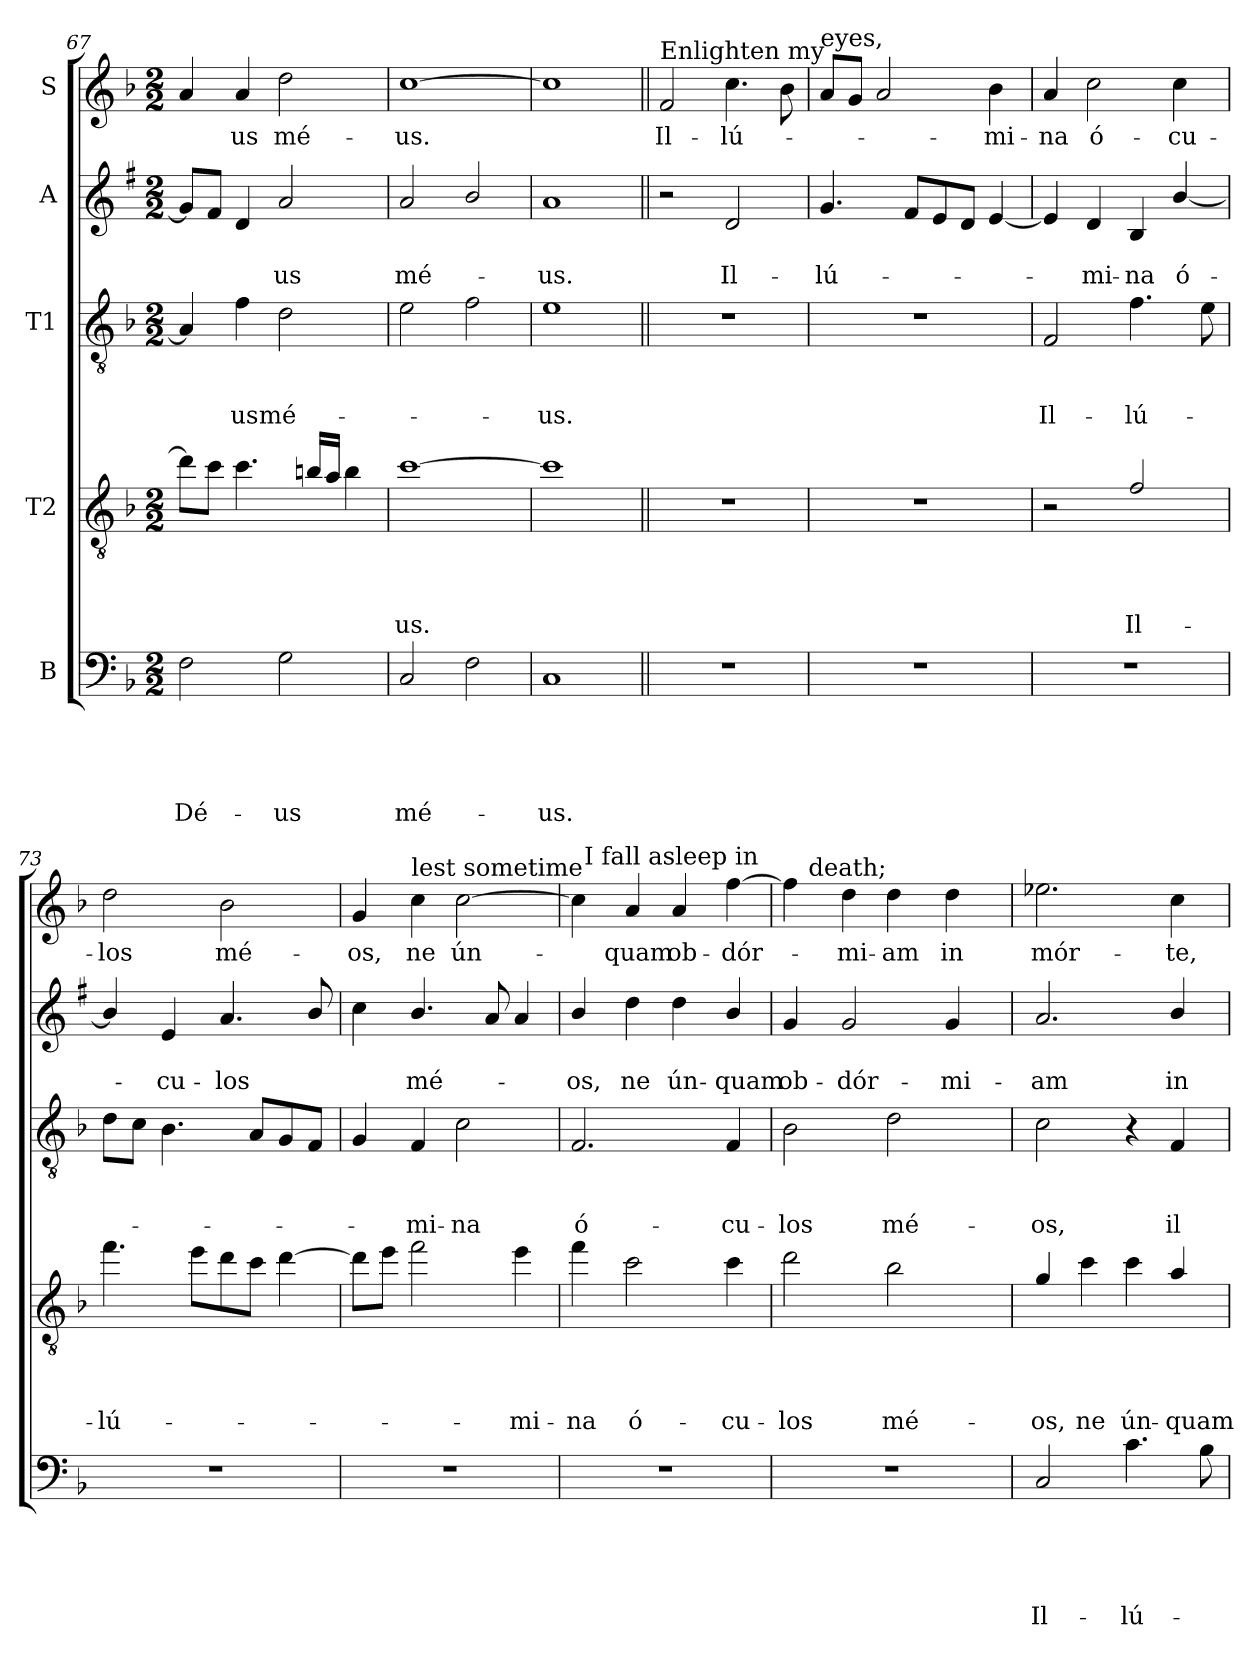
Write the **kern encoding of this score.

**kern	**text	**text	**text	**text	**text	**kern	**text	**text	**text	**text	**kern	**text	**text	**text	**kern	**text	**text	**kern	**text
*part5	*part5	*part5	*part5	*part5	*part5	*part4	*part4	*part4	*part4	*part4	*part3	*part3	*part3	*part3	*part2	*part2	*part2	*part1	*part1
*staff5	*staff5	*staff5	*staff5	*staff5	*staff5	*staff4	*staff4	*staff4	*staff4	*staff4	*staff3	*staff3	*staff3	*staff3	*staff2	*staff2	*staff2	*staff1	*staff1
*I"B	*	*	*	*	*	*I"T2	*	*	*	*	*I"T1	*	*	*	*I"A	*	*	*I"S	*
!!LO:PB:g=z
*clefF4	*	*	*	*	*	*clefGv2	*	*	*	*	*clefGv2	*	*	*	*clefG2	*	*	*clefG2	*
*	*	*	*	*	*	*ITrd8c14	*	*	*	*	*	*	*	*	*ITrd1c2	*	*	*	*
*k[b-]	*	*	*	*	*	*k[b-]	*	*	*	*	*k[b-]	*	*	*	*k[b-]	*	*	*k[b-]	*
*F:	*	*	*	*	*	*F:	*	*	*	*	*F:	*	*	*	*F:	*	*	*F:	*
*M2/2	*	*	*	*	*	*M2/2	*	*	*	*	*M2/2	*	*	*	*M2/2	*	*	*M2/2	*
=67	=67	=67	=67	=67	=67	=67	=67	=67	=67	=67	=67	=67	=67	=67	=67	=67	=67	=67	=67
!	!	!	!	!	!LO:LY:b	!	!	!	!	!	!	!	!	!	!	!	!	!	!
2F\	.	.	.	.	Dé-	8d\L]	.	.	.	.	4A/]	.	.	.	8f/L]	.	.	4a/	.
.	.	.	.	.	.	8c\J	.	.	.	.	.	.	.	.	8e/J	.	.	.	.
!	!	!	!	!	!	!	!	!	!	!	!	!	!	!LO:LY:b	!	!	!	!	!LO:LY:b
.	.	.	.	.	.	4.c\	.	.	.	.	4f\	.	.	-us	4c/	.	.	4a/	-us
!	!	!	!	!	!LO:LY:b	!	!	!	!	!	!	!	!	!LO:LY:b	!	!	!LO:LY:b	!	!LO:LY:b
2G\	.	.	.	.	-us	.	.	.	.	.	2d\	.	.	mé-	2g/	.	-us	2dd\	mé-
.	.	.	.	.	.	16B/LL	.	.	.	.	.	.	.	.	.	.	.	.	.
.	.	.	.	.	.	16A/JJ	.	.	.	.	.	.	.	.	.	.	.	.	.
.	.	.	.	.	.	4B\	.	.	.	.	.	.	.	.	.	.	.	.	.
=68	=68	=68	=68	=68	=68	=68	=68	=68	=68	=68	=68	=68	=68	=68	=68	=68	=68	=68	=68
!	!	!	!	!	!LO:LY:b	!	!	!	!	!LO:LY:b	!	!	!	!	!	!	!LO:LY:b	!	!LO:LY:b
2C/	.	.	.	.	mé-	[1c	.	.	.	-us.	2e\	.	.	.	2g/	.	mé-	[1cc	-us.
2F\	.	.	.	.	.	.	.	.	.	.	2f\	.	.	.	2a/	.	.	.	.
=69	=69	=69	=69	=69	=69	=69	=69	=69	=69	=69	=69	=69	=69	=69	=69	=69	=69	=69	=69
!	!	!	!	!	!LO:LY:b	!	!	!	!	!	!	!	!	!LO:LY:b	!	!	!LO:LY:b	!	!
1C	.	.	.	.	-us.	1c]	.	.	.	.	1e	.	.	-us.	1g	.	-us.	1cc]	.
=70||	=70||	=70||	=70||	=70||	=70||	=70||	=70||	=70||	=70||	=70||	=70||	=70||	=70||	=70||	=70||	=70||	=70||	=70||	=70||
!	!	!	!	!	!	!	!	!	!	!	!	!	!	!	!	!	!	!LO:TX:a:t=Enlighten my	!
!	!	!	!	!	!	!	!	!	!	!	!	!	!	!	!	!	!	!	!LO:LY:b
1r	.	.	.	.	.	1r	.	.	.	.	1r	.	.	.	2r	.	.	2f/	Il-
!	!	!	!	!	!	!	!	!	!	!	!	!	!	!	!	!	!LO:LY:b	!	!LO:LY:b
.	.	.	.	.	.	.	.	.	.	.	.	.	.	.	2c/	.	Il-	4.cc\	-lú-
.	.	.	.	.	.	.	.	.	.	.	.	.	.	.	.	.	.	8b-\	.
=71	=71	=71	=71	=71	=71	=71	=71	=71	=71	=71	=71	=71	=71	=71	=71	=71	=71	=71	=71
!	!	!	!	!	!	!	!	!	!	!	!	!	!	!	!	!	!	!LO:TX:a:t=eyes,	!
!	!	!	!	!	!	!	!	!	!	!	!	!	!	!	!	!	!LO:LY:b	!	!
1r	.	.	.	.	.	1r	.	.	.	.	1r	.	.	.	4.f/	.	-lú-	8a/L	.
.	.	.	.	.	.	.	.	.	.	.	.	.	.	.	.	.	.	8g/J	.
.	.	.	.	.	.	.	.	.	.	.	.	.	.	.	.	.	.	2a/	.
.	.	.	.	.	.	.	.	.	.	.	.	.	.	.	8e/L	.	.	.	.
.	.	.	.	.	.	.	.	.	.	.	.	.	.	.	8d/	.	.	.	.
.	.	.	.	.	.	.	.	.	.	.	.	.	.	.	8c/J	.	.	.	.
!	!	!	!	!	!	!	!	!	!	!	!	!	!	!	!	!	!	!	!LO:LY:b
.	.	.	.	.	.	.	.	.	.	.	.	.	.	.	[4d/	.	.	4b-\	-mi-
=72	=72	=72	=72	=72	=72	=72	=72	=72	=72	=72	=72	=72	=72	=72	=72	=72	=72	=72	=72
!	!	!	!	!	!	!	!	!	!	!	!	!	!	!LO:LY:b	!	!	!	!	!LO:LY:b
1r	.	.	.	.	.	2r	.	.	.	.	2F/	.	.	Il-	4d/]	.	.	4a/	-na
!	!	!	!	!	!	!	!	!	!	!	!	!	!	!	!	!	!LO:LY:b	!	!LO:LY:b
.	.	.	.	.	.	.	.	.	.	.	.	.	.	.	4c/	.	-mi-	2cc\	ó-
!	!	!	!	!	!	!	!	!	!	!LO:LY:b	!	!	!	!LO:LY:b	!	!	!LO:LY:b	!	!
.	.	.	.	.	.	2F/	.	.	.	Il-	4.f\	.	.	-lú-	4A/	.	-na	.	.
!	!	!	!	!	!	!	!	!	!	!	!	!	!	!	!	!	!LO:LY:b	!	!LO:LY:b
.	.	.	.	.	.	.	.	.	.	.	.	.	.	.	[4a/	.	ó-	4cc\	-cu-
.	.	.	.	.	.	.	.	.	.	.	8e\	.	.	.	.	.	.	.	.
!!LO:LB:g=z
=73	=73	=73	=73	=73	=73	=73	=73	=73	=73	=73	=73	=73	=73	=73	=73	=73	=73	=73	=73
!	!	!	!	!	!	!	!	!	!	!LO:LY:b	!	!	!	!	!	!	!	!	!LO:LY:b
1r	.	.	.	.	.	4.f\	.	.	.	-lú-	8d\L	.	.	.	4a/]	.	.	2dd\	-los
.	.	.	.	.	.	.	.	.	.	.	8c\J	.	.	.	.	.	.	.	.
!	!	!	!	!	!	!	!	!	!	!	!	!	!	!	!	!	!LO:LY:b	!	!
.	.	.	.	.	.	.	.	.	.	.	4.B-\	.	.	.	4d/	.	-cu-	.	.
.	.	.	.	.	.	8e\L	.	.	.	.	.	.	.	.	.	.	.	.	.
!	!	!	!	!	!	!	!	!	!	!	!	!	!	!	!	!	!LO:LY:b	!	!LO:LY:b
.	.	.	.	.	.	8d\	.	.	.	.	.	.	.	.	4.g/	.	-los	2b-\	mé-
.	.	.	.	.	.	8c\J	.	.	.	.	8A/L	.	.	.	.	.	.	.	.
.	.	.	.	.	.	[4d\	.	.	.	.	8G/	.	.	.	.	.	.	.	.
.	.	.	.	.	.	.	.	.	.	.	8F/J	.	.	.	8a/	.	.	.	.
=74	=74	=74	=74	=74	=74	=74	=74	=74	=74	=74	=74	=74	=74	=74	=74	=74	=74	=74	=74
!	!	!	!	!	!	!	!	!	!	!	!	!	!	!	!	!	!	!	!LO:LY:b
1r	.	.	.	.	.	8d\L]	.	.	.	.	4G/	.	.	.	4b-\	.	.	4g/	-os,
.	.	.	.	.	.	8e\J	.	.	.	.	.	.	.	.	.	.	.	.	.
!	!	!	!	!	!	!	!	!	!	!	!	!	!	!	!	!	!	!LO:TX:a:t=lest sometime	!
!	!	!	!	!	!	!	!	!	!	!	!	!	!	!LO:LY:b	!	!	!LO:LY:b	!	!LO:LY:b
.	.	.	.	.	.	2f\	.	.	.	.	4F/	.	.	-mi-	4.a/	.	mé-	4cc\	ne
!	!	!	!	!	!	!	!	!	!	!	!	!	!	!LO:LY:b	!	!	!	!	!LO:LY:b
.	.	.	.	.	.	.	.	.	.	.	2c\	.	.	-na	.	.	.	[2cc\	ún-
.	.	.	.	.	.	.	.	.	.	.	.	.	.	.	8g/	.	.	.	.
!	!	!	!	!	!	!	!	!	!	!LO:LY:b	!	!	!	!	!	!	!	!	!
.	.	.	.	.	.	4e\	.	.	.	-mi-	.	.	.	.	4g/	.	.	.	.
=75	=75	=75	=75	=75	=75	=75	=75	=75	=75	=75	=75	=75	=75	=75	=75	=75	=75	=75	=75
!	!	!	!	!	!	!	!	!	!	!LO:LY:b	!	!	!	!LO:LY:b	!	!	!LO:LY:b	!	!
*	*	*	*	*	*	*	*	*	*	*	*	*	*	*	*	*	*	*^	*
1r	.	.	.	.	.	4f\	.	.	.	-na	2.F/	.	.	ó-	4a/	.	-os,	4cc\]	32ryy	.
!	!	!	!	!	!	!	!	!	!	!	!	!	!	!	!	!	!	!	!LO:TX:a:t=I fall asleep in	!
.	.	.	.	.	.	.	.	.	.	.	.	.	.	.	.	.	.	.	2ryy	.
!	!	!	!	!	!	!	!	!	!	!LO:LY:b	!	!	!	!	!	!	!LO:LY:b	!	!	!LO:LY:b
.	.	.	.	.	.	2c\	.	.	.	ó-	.	.	.	.	4cc\	.	ne	4a/	.	-quam
!	!	!	!	!	!	!	!	!	!	!	!	!	!	!	!	!	!LO:LY:b	!	!	!LO:LY:b
.	.	.	.	.	.	.	.	.	.	.	.	.	.	.	4cc\	.	ún-	4a/	.	ob-
.	.	.	.	.	.	.	.	.	.	.	.	.	.	.	.	.	.	.	4...ryy	.
!	!	!	!	!	!	!	!	!	!	!LO:LY:b	!	!	!	!LO:LY:b	!	!	!LO:LY:b	!	!	!LO:LY:b
.	.	.	.	.	.	4c\	.	.	.	-cu-	4F/	.	.	-cu-	4a/	.	-quam	[4ff\	.	-dór-
=76	=76	=76	=76	=76	=76	=76	=76	=76	=76	=76	=76	=76	=76	=76	=76	=76	=76	=76	=76	=76
!	!	!	!	!	!	!	!	!	!	!LO:LY:b	!	!	!	!LO:LY:b	!	!	!LO:LY:b	!	!	!
1r	.	.	.	.	.	2d\	.	.	.	-los	2B-\	.	.	-los	4f/	.	ob-	4ff\]	16.ryy	.
!	!	!	!	!	!	!	!	!	!	!	!	!	!	!	!	!	!	!	!LO:TX:a:t=death;	!
.	.	.	.	.	.	.	.	.	.	.	.	.	.	.	.	.	.	.	2ryy	.
!	!	!	!	!	!	!	!	!	!	!	!	!	!	!	!	!	!LO:LY:b	!	!	!LO:LY:b
.	.	.	.	.	.	.	.	.	.	.	.	.	.	.	2f/	.	-dór-	4dd\	.	-mi-
!	!	!	!	!	!	!	!	!	!	!LO:LY:b	!	!	!	!LO:LY:b	!	!	!	!	!	!LO:LY:b
.	.	.	.	.	.	2B-\	.	.	.	mé-	2d\	.	.	mé-	.	.	.	4dd\	.	-am
.	.	.	.	.	.	.	.	.	.	.	.	.	.	.	.	.	.	.	4ryy	.
!	!	!	!	!	!	!	!	!	!	!	!	!	!	!	!	!	!LO:LY:b	!	!	!LO:LY:b
.	.	.	.	.	.	.	.	.	.	.	.	.	.	.	4f/	.	-mi-	4dd\	.	in
.	.	.	.	.	.	.	.	.	.	.	.	.	.	.	.	.	.	.	8ryy	.
.	.	.	.	.	.	.	.	.	.	.	.	.	.	.	.	.	.	.	32ryy	.
=77	=77	=77	=77	=77	=77	=77	=77	=77	=77	=77	=77	=77	=77	=77	=77	=77	=77	=77	=77	=77
!	!	!	!	!	!LO:LY:b	!	!	!	!	!LO:LY:b	!	!	!	!LO:LY:b	!	!	!LO:LY:b	!	!	!LO:LY:b
*	*	*	*	*	*	*	*	*	*	*	*	*	*	*	*	*	*	*v	*v	*
2C/	.	.	.	.	Il-	4G/	.	.	.	-os,	2c\	.	.	-os,	2.g/	.	-am	2.ee-X\	mór-
!	!	!	!	!	!	!	!	!	!	!LO:LY:b	!	!	!	!	!	!	!	!	!
.	.	.	.	.	.	4c\	.	.	.	ne	.	.	.	.	.	.	.	.	.
!	!	!	!	!	!LO:LY:b	!	!	!	!	!LO:LY:b	!	!	!	!	!	!	!	!	!
4.c\	.	.	.	.	-lú-	4c\	.	.	.	ún-	4r	.	.	.	.	.	.	.	.
!	!	!	!	!	!	!	!	!	!	!LO:LY:b	!	!	!	!LO:LY:b	!	!	!LO:LY:b	!	!LO:LY:b
.	.	.	.	.	.	4A/	.	.	.	-quam	4F/	.	.	il-	4a/	.	in	4cc\	-te,
8B-\	.	.	.	.	.	.	.	.	.	.	.	.	.	.	.	.	.	.	.
=	=	=	=	=	=	=	=	=	=	=	=	=	=	=	=	=	=	=	=
*-	*-	*-	*-	*-	*-	*-	*-	*-	*-	*-	*-	*-	*-	*-	*-	*-	*-	*-	*-
